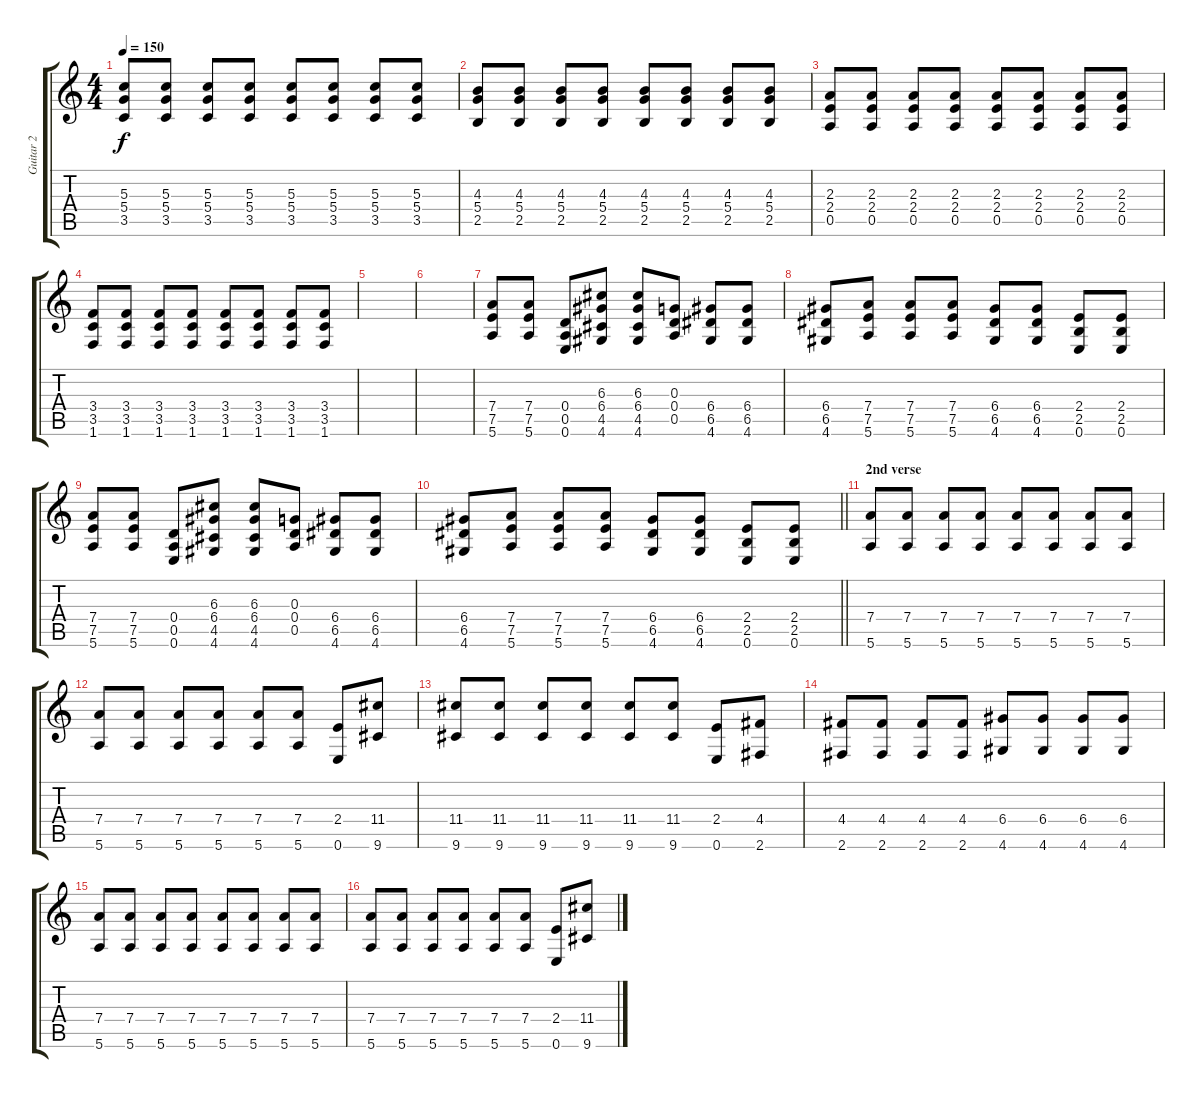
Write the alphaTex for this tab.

\track ("Guitar 2" "Guitar 2") {instrument distortionguitar}
\staff {score tabs}
\tuning (E4 B3 G3 D3 A2 E2) {hide}
\ts (4 4)
\tempo 150
\clef g2
\ks c
(5.3 5.4 3.5).8{dy f} (5.3 5.4 3.5).8 (5.3 5.4 3.5).8 (5.3 5.4 3.5).8 (5.3 5.4 3.5).8 (5.3 5.4 3.5).8 (5.3 5.4 3.5).8 (5.3 5.4 3.5).8 |
(4.3 5.4 2.5).8 (4.3 5.4 2.5).8 (4.3 5.4 2.5).8 (4.3 5.4 2.5).8 (4.3 5.4 2.5).8 (4.3 5.4 2.5).8 (4.3 5.4 2.5).8 (4.3 5.4 2.5).8 |
(2.3 2.4 0.5).8 (2.3 2.4 0.5).8 (2.3 2.4 0.5).8 (2.3 2.4 0.5).8 (2.3 2.4 0.5).8 (2.3 2.4 0.5).8 (2.3 2.4 0.5).8 (2.3 2.4 0.5).8 |
(3.4 3.5 1.6).8 (3.4 3.5 1.6).8 (3.4 3.5 1.6).8 (3.4 3.5 1.6).8 (3.4 3.5 1.6).8 (3.4 3.5 1.6).8 (3.4 3.5 1.6).8 (3.4 3.5 1.6).8 |
|
|
(7.4 7.5 5.6).8 (7.4 7.5 5.6).8 (0.4 0.5 0.6).8 (6.3 6.4 4.5 4.6).8 (6.3 6.4 4.5 4.6).8 (0.3 0.4 0.5).8 (6.4 6.5 4.6).8 (6.4 6.5 4.6).8 |
(6.4 6.5 4.6).8 (7.4 7.5 5.6).8 (7.4 7.5 5.6).8 (7.4 7.5 5.6).8 (6.4 6.5 4.6).8 (6.4 6.5 4.6).8 (2.4 2.5 0.6).8 (2.4 2.5 0.6).8 |
(7.4 7.5 5.6).8 (7.4 7.5 5.6).8 (0.4 0.5 0.6).8 (6.3 6.4 4.5 4.6).8 (6.3 6.4 4.5 4.6).8 (0.3 0.4 0.5).8 (6.4 6.5 4.6).8 (6.4 6.5 4.6).8 |
\barLineRight lightlight
(6.4 6.5 4.6).8 (7.4 7.5 5.6).8 (7.4 7.5 5.6).8 (7.4 7.5 5.6).8 (6.4 6.5 4.6).8 (6.4 6.5 4.6).8 (2.4 2.5 0.6).8 (2.4 2.5 0.6).8 |
\section ("" "2nd verse")
(7.4 5.6).8 (7.4 5.6).8 (7.4 5.6).8 (7.4 5.6).8 (7.4 5.6).8 (7.4 5.6).8 (7.4 5.6).8 (7.4 5.6).8 |
(7.4 5.6).8 (7.4 5.6).8 (7.4 5.6).8 (7.4 5.6).8 (7.4 5.6).8 (7.4 5.6).8 (2.4 0.6).8 (11.4 9.6).8 |
(11.4 9.6).8 (11.4 9.6).8 (11.4 9.6).8 (11.4 9.6).8 (11.4 9.6).8 (11.4 9.6).8 (2.4 0.6).8 (4.4 2.6).8 |
(4.4 2.6).8 (4.4 2.6).8 (4.4 2.6).8 (4.4 2.6).8 (6.4 4.6).8 (6.4 4.6).8 (6.4 4.6).8 (6.4 4.6).8 |
(7.4 5.6).8 (7.4 5.6).8 (7.4 5.6).8 (7.4 5.6).8 (7.4 5.6).8 (7.4 5.6).8 (7.4 5.6).8 (7.4 5.6).8 |
(7.4 5.6).8 (7.4 5.6).8 (7.4 5.6).8 (7.4 5.6).8 (7.4 5.6).8 (7.4 5.6).8 (2.4 0.6).8 (11.4 9.6).8
